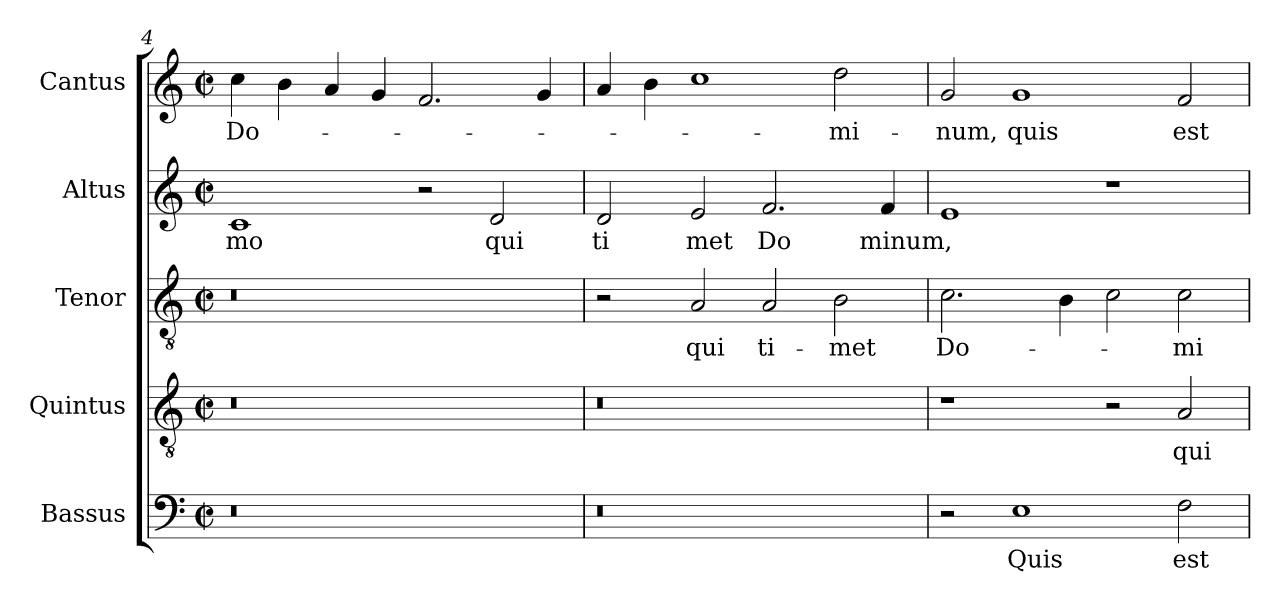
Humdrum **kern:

**kern	**text	**kern	**text	**kern	**text	**kern	**text	**kern	**text
*part5	*part5	*part4	*part4	*part3	*part3	*part2	*part2	*part1	*part1
*staff5	*staff5	*staff4	*staff4	*staff3	*staff3	*staff2	*staff2	*staff1	*staff1
*I"Bassus	*	*I"Quintus	*	*I"Tenor	*	*I"Altus	*	*I"Cantus	*
*clefF4	*	*clefGv2	*	*clefGv2	*	*clefG2	*	*clefG2	*
*M2/2	*	*M2/2	*	*M2/2	*	*M2/2	*	*M2/2	*
*met(c|)	*	*met(c|)	*	*met(c|)	*	*met(c|)	*	*met(c|)	*
=4	=4	=4	=4	=4	=4	=4	=4	=4	=4
!	!	!	!	!	!	!	!LO:LY:b:cj	!	!LO:LY:b
0r	.	0r	.	0r	.	1c	mo	4cc\	Do-
.	.	.	.	.	.	.	.	4b\	.
.	.	.	.	.	.	.	.	4a/	.
.	.	.	.	.	.	.	.	4g/	.
.	.	.	.	.	.	2r	.	2.f/	.
!	!	!	!	!	!	!	!LO:LY:b:cj	!	!
.	.	.	.	.	.	2d/	qui	.	.
.	.	.	.	.	.	.	.	4g/	.
=5	=5	=5	=5	=5	=5	=5	=5	=5	=5
!	!	!	!	!	!	!	!LO:LY:b:cj	!	!
0r	.	0r	.	2r	.	2d/	ti	4a/	.
.	.	.	.	.	.	.	.	4b\	.
!	!	!	!	!	!LO:LY:b:cj	!	!LO:LY:b:cj	!	!
.	.	.	.	2A/	qui	2e/	met	1cc	.
!	!	!	!	!	!LO:LY:b:cj	!	!LO:LY:b:cj	!	!
.	.	.	.	2A/	ti-	2.f/	Do	.	.
!	!	!	!	!	!LO:LY:b:cj	!	!	!	!LO:LY:b:cj
.	.	.	.	2B\	-met	.	.	2dd\	-mi-
!	!	!	!	!	!	!	!LO:LY:b	!	!
.	.	.	.	.	.	4f/	minum,	.	.
=6	=6	=6	=6	=6	=6	=6	=6	=6	=6
!	!	!	!	!	!LO:LY:b	!	!	!	!LO:LY:b:cj
2r	.	1r	.	2.c\	Do-	1e	.	2g/	-num,
!	!LO:LY:b:cj	!	!	!	!	!	!	!	!LO:LY:b:cj
1E	Quis	.	.	.	.	.	.	1g	quis
.	.	.	.	4B\	.	.	.	.	.
.	.	2r	.	2c\	.	1r	.	.	.
!	!LO:LY:b:cj	!	!LO:LY:b:cj	!	!LO:LY:b:cj	!	!	!	!LO:LY:b:cj
2F\	est	2A/	qui	2c\	-mi-	.	.	2f/	est
=	=	=	=	=	=	=	=	=	=
*-	*-	*-	*-	*-	*-	*-	*-	*-	*-
